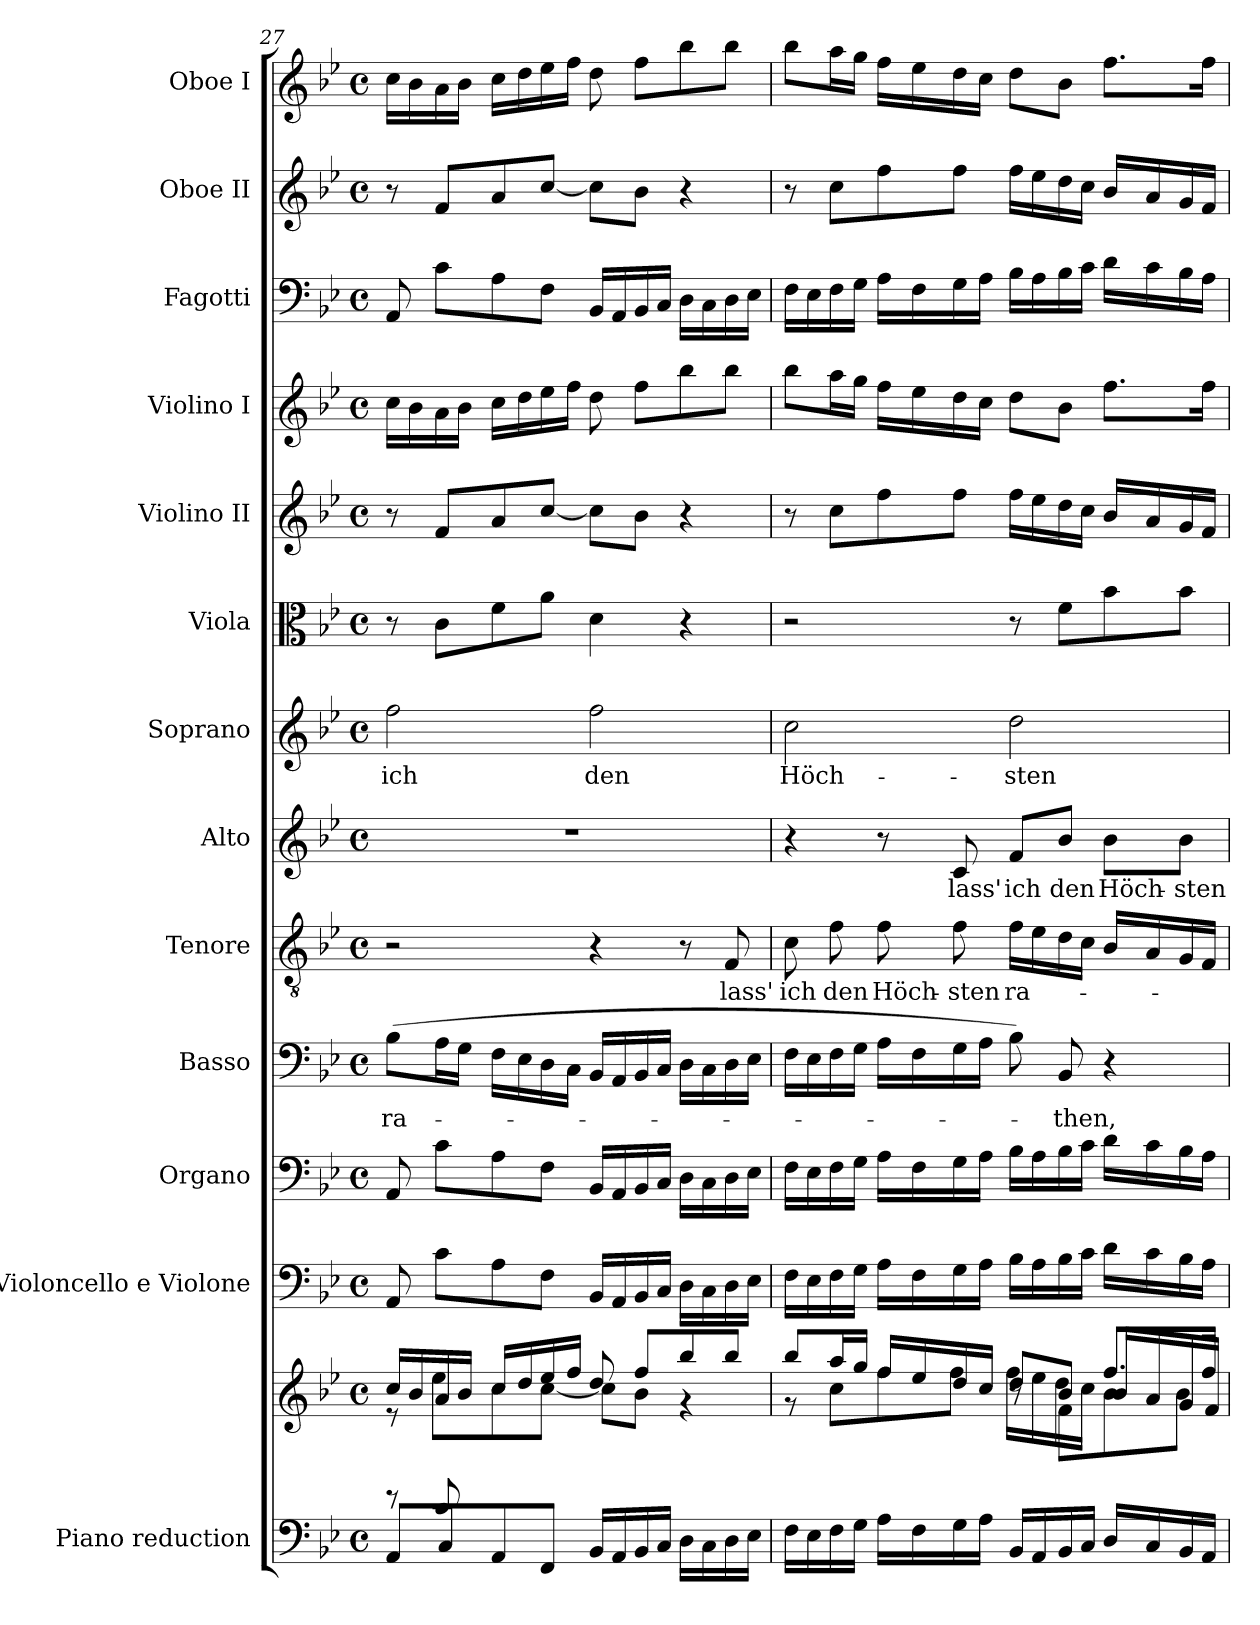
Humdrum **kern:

**kern	**kern	**kern	**kern	**kern	**text	**kern	**text	**kern	**text	**kern	**text	**kern	**kern	**kern	**kern	**kern	**kern
*part13	*part13	*part12	*part11	*part10	*part10	*part9	*part9	*part8	*part8	*part7	*part7	*part6	*part5	*part4	*part3	*part2	*part1
*staff14	*staff13	*staff12	*staff11	*staff10	*staff10	*staff9	*staff9	*staff8	*staff8	*staff7	*staff7	*staff6	*staff5	*staff4	*staff3	*staff2	*staff1
*I"Piano reduction	*	*I"Violoncello  e Violone	*I"Organo	*I"Basso	*	*I"Tenore	*	*I"Alto	*	*I"Soprano	*	*I"Viola	*I"Violino II	*I"Violino I	*I"Fagotti	*I"Oboe II	*I"Oboe I
*I'Pno	*	*	*	*	*	*	*	*	*	*	*	*	*	*	*	*I'Ob	*I'Ob
*clefF4	*clefG2	*clefF4	*clefF4	*clefF4	*	*clefGv2	*	*clefG2	*	*clefG2	*	*clefC3	*clefG2	*clefG2	*clefF4	*clefG2	*clefG2
*k[b-e-]	*k[b-e-]	*k[b-e-]	*k[b-e-]	*k[b-e-]	*	*k[b-e-]	*	*k[b-e-]	*	*k[b-e-]	*	*k[b-e-]	*k[b-e-]	*k[b-e-]	*k[b-e-]	*k[b-e-]	*k[b-e-]
*M4/4	*M4/4	*M4/4	*M4/4	*M4/4	*	*M4/4	*	*M4/4	*	*M4/4	*	*M4/4	*M4/4	*M4/4	*M4/4	*M4/4	*M4/4
*met(c)	*met(c)	*met(c)	*met(c)	*met(c)	*	*met(c)	*	*met(c)	*	*met(c)	*	*met(c)	*met(c)	*met(c)	*met(c)	*met(c)	*met(c)
=27	=27	=27	=27	=27	=27	=27	=27	=27	=27	=27	=27	=27	=27	=27	=27	=27	=27
*^	*^	*	*	*	*	*	*	*	*	*	*	*	*	*	*	*	*
*	*	*	*^	*	*	*	*	*	*	*	*	*	*	*	*	*	*	*	*
!	!	!	!	!	!	!	!	!LO:LY:b	!	!	!	!	!	!LO:LY:b	!	!	!	!	!	!
8r	8AA/L	16cc/LL	8r	4ryy	8AA/	8AA/	(8B-\L	ra-	2r	.	1r	.	2ff\	ich	8r	8r	16cc\LL	8AA/	8r	16cc\LL
.	.	16b-/	.	.	.	.	.	.	.	.	.	.	.	.	.	.	16b-\	.	.	16b-\
8c/L	8C/	16a/	8ee-\L	.	8c\L	8c\L	16A\L	.	.	.	.	.	.	.	8c\L	8f/L	16a\	8c\L	8f/L	16a\
.	.	16b-/JJ	.	.	.	.	16G\JJ	.	.	.	.	.	.	.	.	.	16b-\JJ	.	.	16b-\JJ
4ryy	8AA/	16cc/LL	8cc\	8fn\	8A\	8A\	16F\LL	.	.	.	.	.	.	.	8f\	8a/	16cc\LL	8A\	8a/	16cc\LL
.	.	16dd/	.	.	.	.	16E-\	.	.	.	.	.	.	.	.	.	16dd\	.	.	16dd\
.	8FF/J	16ee-/	[8cc\J	8a\J	8F\J	8F\J	16D\	.	.	.	.	.	.	.	8a\J	[8cc/J	16ee-\	8F\J	[8cc/J	16ee-\
.	.	16ff/JJ	.	.	.	.	16C\JJ	.	.	.	.	.	.	.	.	.	16ff\JJ	.	.	16ff\JJ
!	!	!	!	!	!	!	!	!	!	!	!	!	!	!LO:LY:b	!	!	!	!	!	!
2ryy	16BB-/LL	8dd/	8cc\L]	2ryy	16BB-/LL	16BB-/LL	16BB-/LL	.	4r	.	.	.	2ff\	den	4d\	8cc\L]	8dd\	16BB-/LL	8cc\L]	8dd\
.	16AA/	.	.	.	16AA/	16AA/	16AA/	.	.	.	.	.	.	.	.	.	.	16AA/	.	.
.	16BB-/	8ff/L	8b-\J	.	16BB-/	16BB-/	16BB-/	.	.	.	.	.	.	.	.	8b-\J	8ff\L	16BB-/	8b-\J	8ff\L
.	16C/JJ	.	.	.	16C/JJ	16C/JJ	16C/JJ	.	.	.	.	.	.	.	.	.	.	16C/JJ	.	.
.	16D\LL	8bb-/	4r	.	16D\LL	16D\LL	16D\LL	.	8r	.	.	.	.	.	4r	4r	8bb-\	16D\LL	4r	8bb-\
.	16C\	.	.	.	16C\	16C\	16C\	.	.	.	.	.	.	.	.	.	.	16C\	.	.
!	!	!	!	!	!	!	!	!	!	!LO:LY:b	!	!	!	!	!	!	!	!	!	!
.	16D\	8bb-/J	.	.	16D\	16D\	16D\	.	8F/	lass'	.	.	.	.	.	.	8bb-\J	16D\	.	8bb-\J
.	16E-\JJ	.	.	.	16E-\JJ	16E-\JJ	16E-\JJ	.	.	.	.	.	.	.	.	.	.	16E-\JJ	.	.
=28	=28	=28	=28	=28	=28	=28	=28	=28	=28	=28	=28	=28	=28	=28	=28	=28	=28	=28	=28	=28
!	!	!	!	!	!	!	!	!	!	!LO:LY:b	!	!	!	!LO:LY:b	!	!	!	!	!	!
*v	*v	*	*	*	*	*	*	*	*	*	*	*	*	*	*	*	*	*	*	*
16F\LL	8bb-/L	8r	2ryy	16F\LL	16F\LL	16F\LL	.	8c\	ich	4r	.	2cc\	Höch-	2r	8r	8bb-\L	16F\LL	8r	8bb-\L
16E-\	.	.	.	16E-\	16E-\	16E-\	.	.	.	.	.	.	.	.	.	.	16E-\	.	.
!	!	!	!	!	!	!	!	!	!LO:LY:b	!	!	!	!	!	!	!	!	!	!
16F\	16aa/L	8cc\L	.	16F\	16F\	16F\	.	8f\	den	.	.	.	.	.	8cc\L	16aa\L	16F\	8cc\L	16aa\L
16G\JJ	16gg/JJ	.	.	16G\JJ	16G\JJ	16G\JJ	.	.	.	.	.	.	.	.	.	16gg\JJ	16G\JJ	.	16gg\JJ
!	!	!	!	!	!	!	!	!	!LO:LY:b	!	!	!	!	!	!	!	!	!	!
16A\LL	16ff/LL	8ff\	.	16A\LL	16A\LL	16A\LL	.	8f\	Höch-	8r	.	.	.	.	8ff\	16ff\LL	16A\LL	8ff\	16ff\LL
16F\	16ee-/	.	.	16F\	16F\	16F\	.	.	.	.	.	.	.	.	.	16ee-\	16F\	.	16ee-\
!	!	!	!	!	!	!	!	!	!LO:LY:b	!	!LO:LY:b	!	!	!	!	!	!	!	!
16G\	16dd/	8ff\J	.	16G\	16G\	16G\	.	8f\	-sten	8c/	lass'	.	.	.	8ff\J	16dd\	16G\	8ff\J	16dd\
16A\JJ	16cc/JJ	.	.	16A\JJ	16A\JJ	16A\JJ	.	.	.	.	.	.	.	.	.	16cc\JJ	16A\JJ	.	16cc\JJ
!	!	!	!	!	!	!	!	!	!LO:LY:b	!	!LO:LY:b	!	!LO:LY:b	!	!	!	!	!	!
16BB-/LL	8dd/L	16ff\LL	8r	16B-\LL	16B-\LL	8B-\)	.	16f\LL	ra-	8f/L	ich	2dd\	-sten	8r	16ff\LL	8dd\L	16B-\LL	16ff\LL	8dd\L
16AA/	.	16ee-\	.	16A\	16A\	.	.	16e-\	.	.	.	.	.	.	16ee-\	.	16A\	16ee-\	.
!	!	!	!	!	!	!	!LO:LY:b	!	!	!	!LO:LY:b	!	!	!	!	!	!	!	!
16BB-/	8b-/J	16dd\	8f\L	16B-\	16B-\	8BB-/	-then,	16d\	.	8b-/J	den	.	.	8f\L	16dd\	8b-\J	16B-\	16dd\	8b-\J
16C/JJ	.	16cc\JJ	.	16c\JJ	16c\JJ	.	.	16c\JJ	.	.	.	.	.	.	16cc\JJ	.	16c\JJ	16cc\JJ	.
!	!	!	!	!	!	!	!	!	!	!	!LO:LY:b	!	!	!	!	!	!	!	!
16D/LL	8.ff/L	16b-/LL	8b-\	16d\LL	16d\LL	4r	.	16B-/LL	.	8b-\L	Höch-	.	.	8b-\	16b-/LL	8.ff\L	16d\LL	16b-/LL	8.ff\L
16C/	.	16a/	.	16c\	16c\	.	.	16A/	.	.	.	.	.	.	16a/	.	16c\	16a/	.
!	!	!	!	!	!	!	!	!	!	!	!LO:LY:b	!	!	!	!	!	!	!	!
16BB-/	.	16g/	8b-\J	16B-\	16B-\	.	.	16G/	.	8b-\J	-sten	.	.	8b-\J	16g/	.	16B-\	16g/	.
16AA/JJ	16ff/Jk	16f/JJ	.	16A\JJ	16A\JJ	.	.	16F/JJ	.	.	.	.	.	.	16f/JJ	16ff\Jk	16A\JJ	16f/JJ	16ff\Jk
*	*v	*v	*v	*	*	*	*	*	*	*	*	*	*	*	*	*	*	*	*
=	=	=	=	=	=	=	=	=	=	=	=	=	=	=	=	=	=
*-	*-	*-	*-	*-	*-	*-	*-	*-	*-	*-	*-	*-	*-	*-	*-	*-	*-
